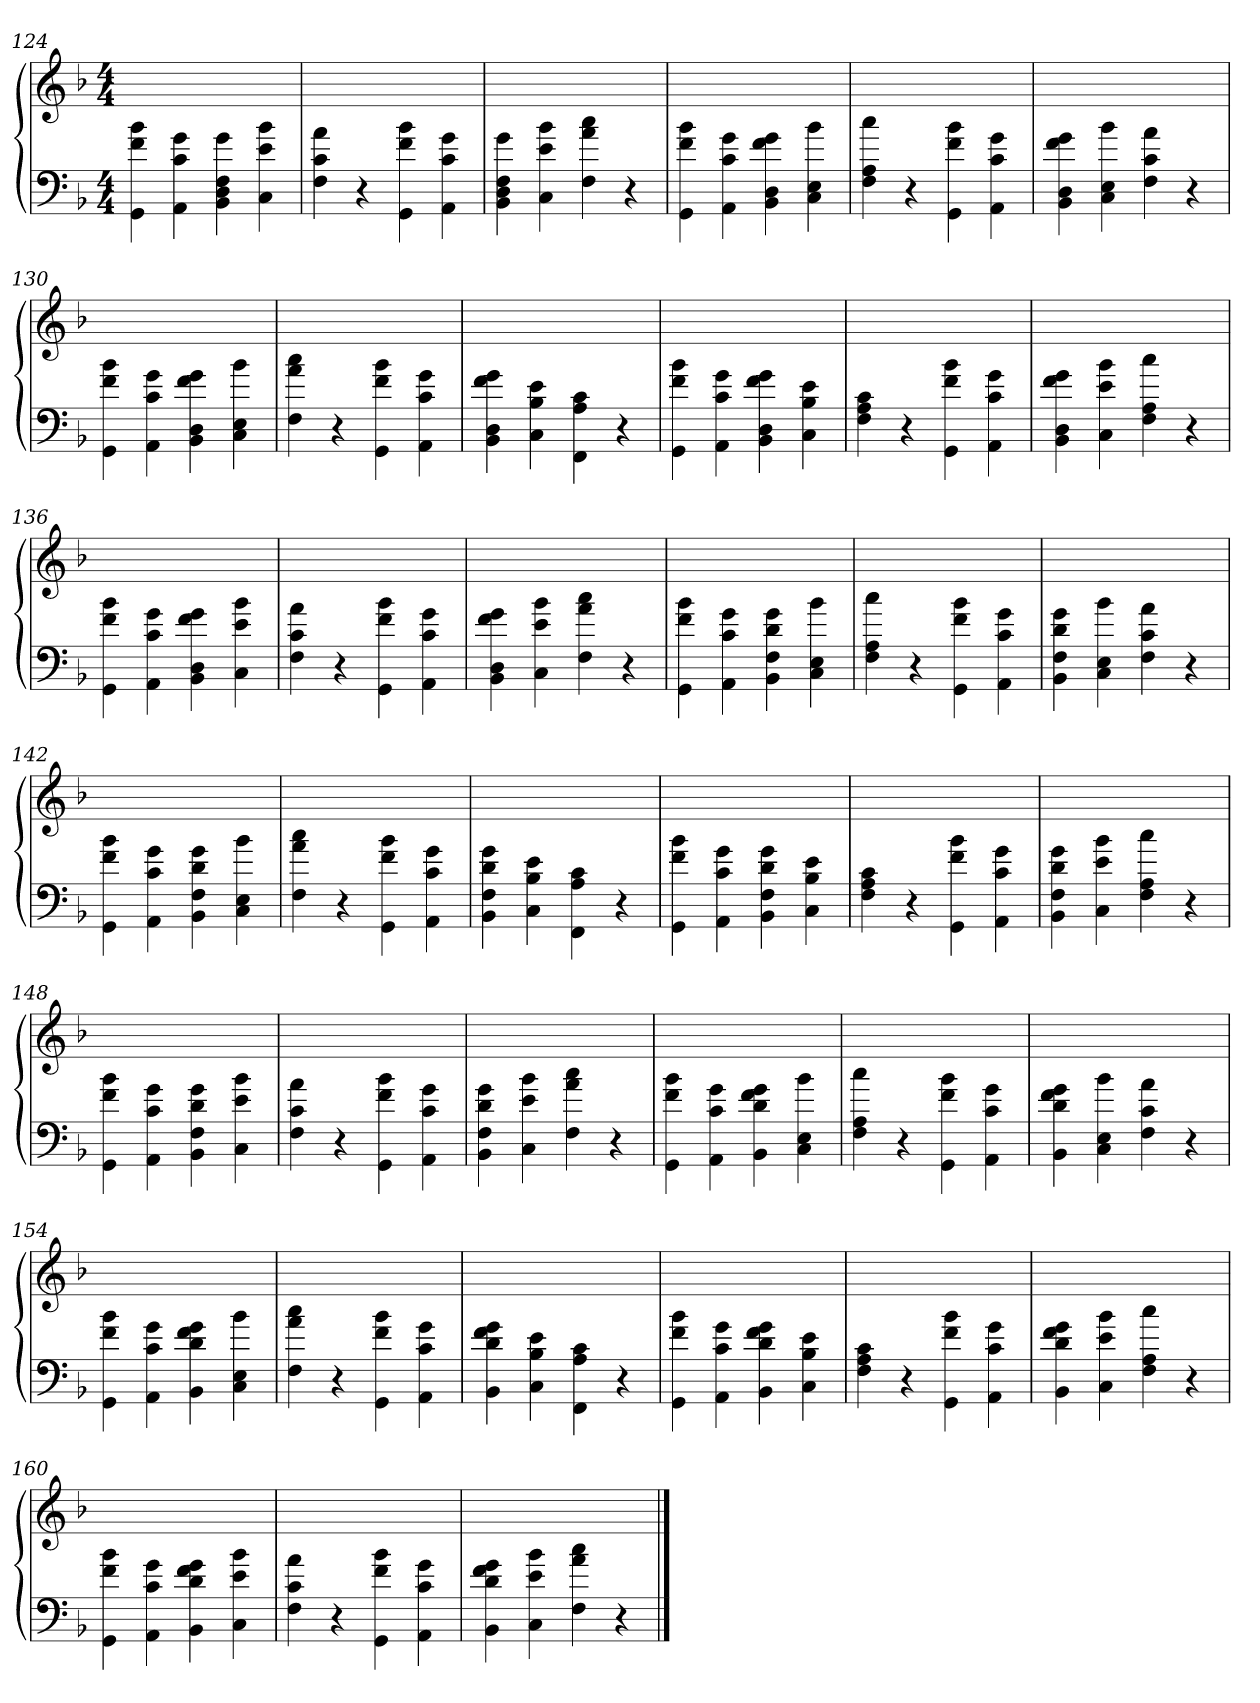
**kern	**kern
*part2	*part1
*staff2	*staff1
*clefF4	*clefG2
*k[b-]	*k[b-]
*F:	*F:
*M4/4	*M4/4
=124	=124
4GG 4f 4b-	1ryy
4AA 4c 4g	.
4BB- 4D 4F 4g	.
4C 4e 4b-	.
=125	=125
4F 4c 4a	1ryy
4r	.
4GG 4f 4b-	.
4AA 4c 4g	.
=126	=126
4BB- 4D 4F 4g	1ryy
4C 4e 4b-	.
4F 4a 4cc	.
4r	.
=127	=127
4GG 4f 4b-	1ryy
4AA 4c 4g	.
4BB- 4D 4f 4g	.
4C 4E 4b-	.
=128	=128
4F 4A 4cc	1ryy
4r	.
4GG 4f 4b-	.
4AA 4c 4g	.
=129	=129
4BB- 4D 4f 4g	1ryy
4C 4E 4b-	.
4F 4c 4a	.
4r	.
=130	=130
4GG 4f 4b-	1ryy
4AA 4c 4g	.
4BB- 4D 4f 4g	.
4C 4E 4b-	.
=131	=131
4F 4a 4cc	1ryy
4r	.
4GG 4f 4b-	.
4AA 4c 4g	.
=132	=132
4BB- 4D 4f 4g	1ryy
4C 4B- 4e	.
4FF 4A 4c	.
4r	.
=133	=133
4GG 4f 4b-	1ryy
4AA 4c 4g	.
4BB- 4D 4f 4g	.
4C 4B- 4e	.
=134	=134
4F 4A 4c	1ryy
4r	.
4GG 4f 4b-	.
4AA 4c 4g	.
=135	=135
4BB- 4D 4f 4g	1ryy
4C 4e 4b-	.
4F 4A 4cc	.
4r	.
=136	=136
4GG 4f 4b-	1ryy
4AA 4c 4g	.
4BB- 4D 4f 4g	.
4C 4e 4b-	.
=137	=137
4F 4c 4a	1ryy
4r	.
4GG 4f 4b-	.
4AA 4c 4g	.
=138	=138
4BB- 4D 4f 4g	1ryy
4C 4e 4b-	.
4F 4a 4cc	.
4r	.
=139	=139
4GG 4f 4b-	1ryy
4AA 4c 4g	.
4BB- 4F 4d 4g	.
4C 4E 4b-	.
=140	=140
4F 4A 4cc	1ryy
4r	.
4GG 4f 4b-	.
4AA 4c 4g	.
=141	=141
4BB- 4F 4d 4g	1ryy
4C 4E 4b-	.
4F 4c 4a	.
4r	.
=142	=142
4GG 4f 4b-	1ryy
4AA 4c 4g	.
4BB- 4F 4d 4g	.
4C 4E 4b-	.
=143	=143
4F 4a 4cc	1ryy
4r	.
4GG 4f 4b-	.
4AA 4c 4g	.
=144	=144
4BB- 4F 4d 4g	1ryy
4C 4B- 4e	.
4FF 4A 4c	.
4r	.
=145	=145
4GG 4f 4b-	1ryy
4AA 4c 4g	.
4BB- 4F 4d 4g	.
4C 4B- 4e	.
=146	=146
4F 4A 4c	1ryy
4r	.
4GG 4f 4b-	.
4AA 4c 4g	.
=147	=147
4BB- 4F 4d 4g	1ryy
4C 4e 4b-	.
4F 4A 4cc	.
4r	.
=148	=148
4GG 4f 4b-	1ryy
4AA 4c 4g	.
4BB- 4F 4d 4g	.
4C 4e 4b-	.
=149	=149
4F 4c 4a	1ryy
4r	.
4GG 4f 4b-	.
4AA 4c 4g	.
=150	=150
4BB- 4F 4d 4g	1ryy
4C 4e 4b-	.
4F 4a 4cc	.
4r	.
=151	=151
4GG 4f 4b-	1ryy
4AA 4c 4g	.
4BB- 4d 4f 4g	.
4C 4E 4b-	.
=152	=152
4F 4A 4cc	1ryy
4r	.
4GG 4f 4b-	.
4AA 4c 4g	.
=153	=153
4BB- 4d 4f 4g	1ryy
4C 4E 4b-	.
4F 4c 4a	.
4r	.
=154	=154
4GG 4f 4b-	1ryy
4AA 4c 4g	.
4BB- 4d 4f 4g	.
4C 4E 4b-	.
=155	=155
4F 4a 4cc	1ryy
4r	.
4GG 4f 4b-	.
4AA 4c 4g	.
=156	=156
4BB- 4d 4f 4g	1ryy
4C 4B- 4e	.
4FF 4A 4c	.
4r	.
=157	=157
4GG 4f 4b-	1ryy
4AA 4c 4g	.
4BB- 4d 4f 4g	.
4C 4B- 4e	.
=158	=158
4F 4A 4c	1ryy
4r	.
4GG 4f 4b-	.
4AA 4c 4g	.
=159	=159
4BB- 4d 4f 4g	1ryy
4C 4e 4b-	.
4F 4A 4cc	.
4r	.
=160	=160
4GG 4f 4b-	1ryy
4AA 4c 4g	.
4BB- 4d 4f 4g	.
4C 4e 4b-	.
=161	=161
4F 4c 4a	1ryy
4r	.
4GG 4f 4b-	.
4AA 4c 4g	.
=162	=162
4BB- 4d 4f 4g	1ryy
4C 4e 4b-	.
4F 4a 4cc	.
4r	.
==	==
*-	*-
